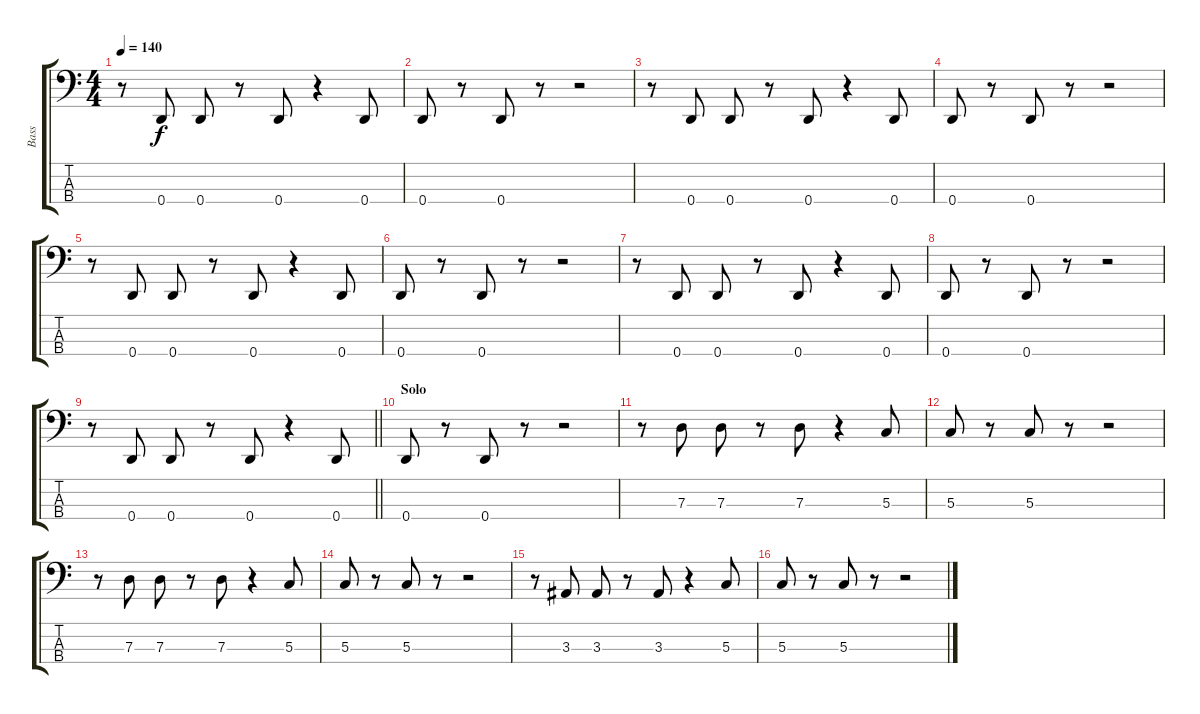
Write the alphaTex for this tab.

\track ("Bass" "Bass") {instrument electricbassfinger}
\staff {score tabs}
\tuning (F2 C2 G1 D1) {hide}
\ts (4 4)
\tempo 140
\clef f4
\ks c
r.8{dy f} 0.4.8 0.4.8 r.8 0.4.8 r.4 0.4.8 |
0.4.8 r.8 0.4.8 r.8 r.2 |
r.8 0.4.8 0.4.8 r.8 0.4.8 r.4 0.4.8 |
0.4.8 r.8 0.4.8 r.8 r.2 |
r.8 0.4.8 0.4.8 r.8 0.4.8 r.4 0.4.8 |
0.4.8 r.8 0.4.8 r.8 r.2 |
r.8 0.4.8 0.4.8 r.8 0.4.8 r.4 0.4.8 |
0.4.8 r.8 0.4.8 r.8 r.2 |
\barLineRight lightlight
r.8 0.4.8 0.4.8 r.8 0.4.8 r.4 0.4.8 |
\section ("" "Solo")
0.4.8 r.8 0.4.8 r.8 r.2 |
r.8 7.3.8 7.3.8 r.8 7.3.8 r.4 5.3.8 |
5.3.8 r.8 5.3.8 r.8 r.2 |
r.8 7.3.8 7.3.8 r.8 7.3.8 r.4 5.3.8 |
5.3.8 r.8 5.3.8 r.8 r.2 |
r.8 3.3.8 3.3.8 r.8 3.3.8 r.4 5.3.8 |
5.3.8 r.8 5.3.8 r.8 r.2
